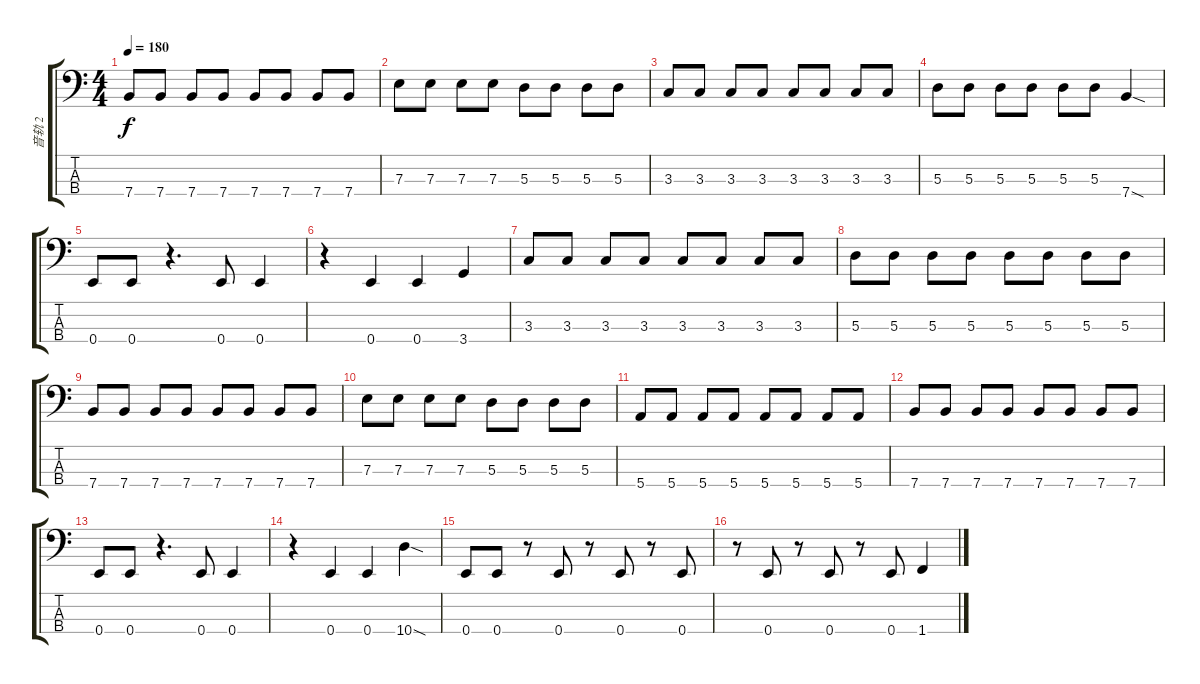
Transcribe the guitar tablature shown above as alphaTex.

\track ("音轨 2" "音轨 2") {instrument electricbassfinger}
\staff {score tabs}
\tuning (G2 D2 A1 E1) {hide}
\ts (4 4)
\tempo 180
\clef f4
\ks c
7.4.8{dy f} 7.4.8 7.4.8 7.4.8 7.4.8 7.4.8 7.4.8 7.4.8 |
7.3.8 7.3.8 7.3.8 7.3.8 5.3.8 5.3.8 5.3.8 5.3.8 |
3.3.8 3.3.8 3.3.8 3.3.8 3.3.8 3.3.8 3.3.8 3.3.8 |
5.3.8 5.3.8 5.3.8 5.3.8 5.3.8 5.3.8 7.4{sod}.4 |
0.4.8 0.4.8 r.4{d} 0.4.8 0.4.4 |
r.4 0.4.4 0.4.4 3.4.4 |
3.3.8 3.3.8 3.3.8 3.3.8 3.3.8 3.3.8 3.3.8 3.3.8 |
5.3.8 5.3.8 5.3.8 5.3.8 5.3.8 5.3.8 5.3.8 5.3.8 |
7.4.8 7.4.8 7.4.8 7.4.8 7.4.8 7.4.8 7.4.8 7.4.8 |
7.3.8 7.3.8 7.3.8 7.3.8 5.3.8 5.3.8 5.3.8 5.3.8 |
5.4.8 5.4.8 5.4.8 5.4.8 5.4.8 5.4.8 5.4.8 5.4.8 |
7.4.8 7.4.8 7.4.8 7.4.8 7.4.8 7.4.8 7.4.8 7.4.8 |
0.4.8 0.4.8 r.4{d} 0.4.8 0.4.4 |
r.4 0.4.4 0.4.4 10.4{sod}.4 |
0.4.8 0.4.8 r.8 0.4.8 r.8 0.4.8 r.8 0.4.8 |
r.8 0.4.8 r.8 0.4.8 r.8 0.4.8 1.4.4
